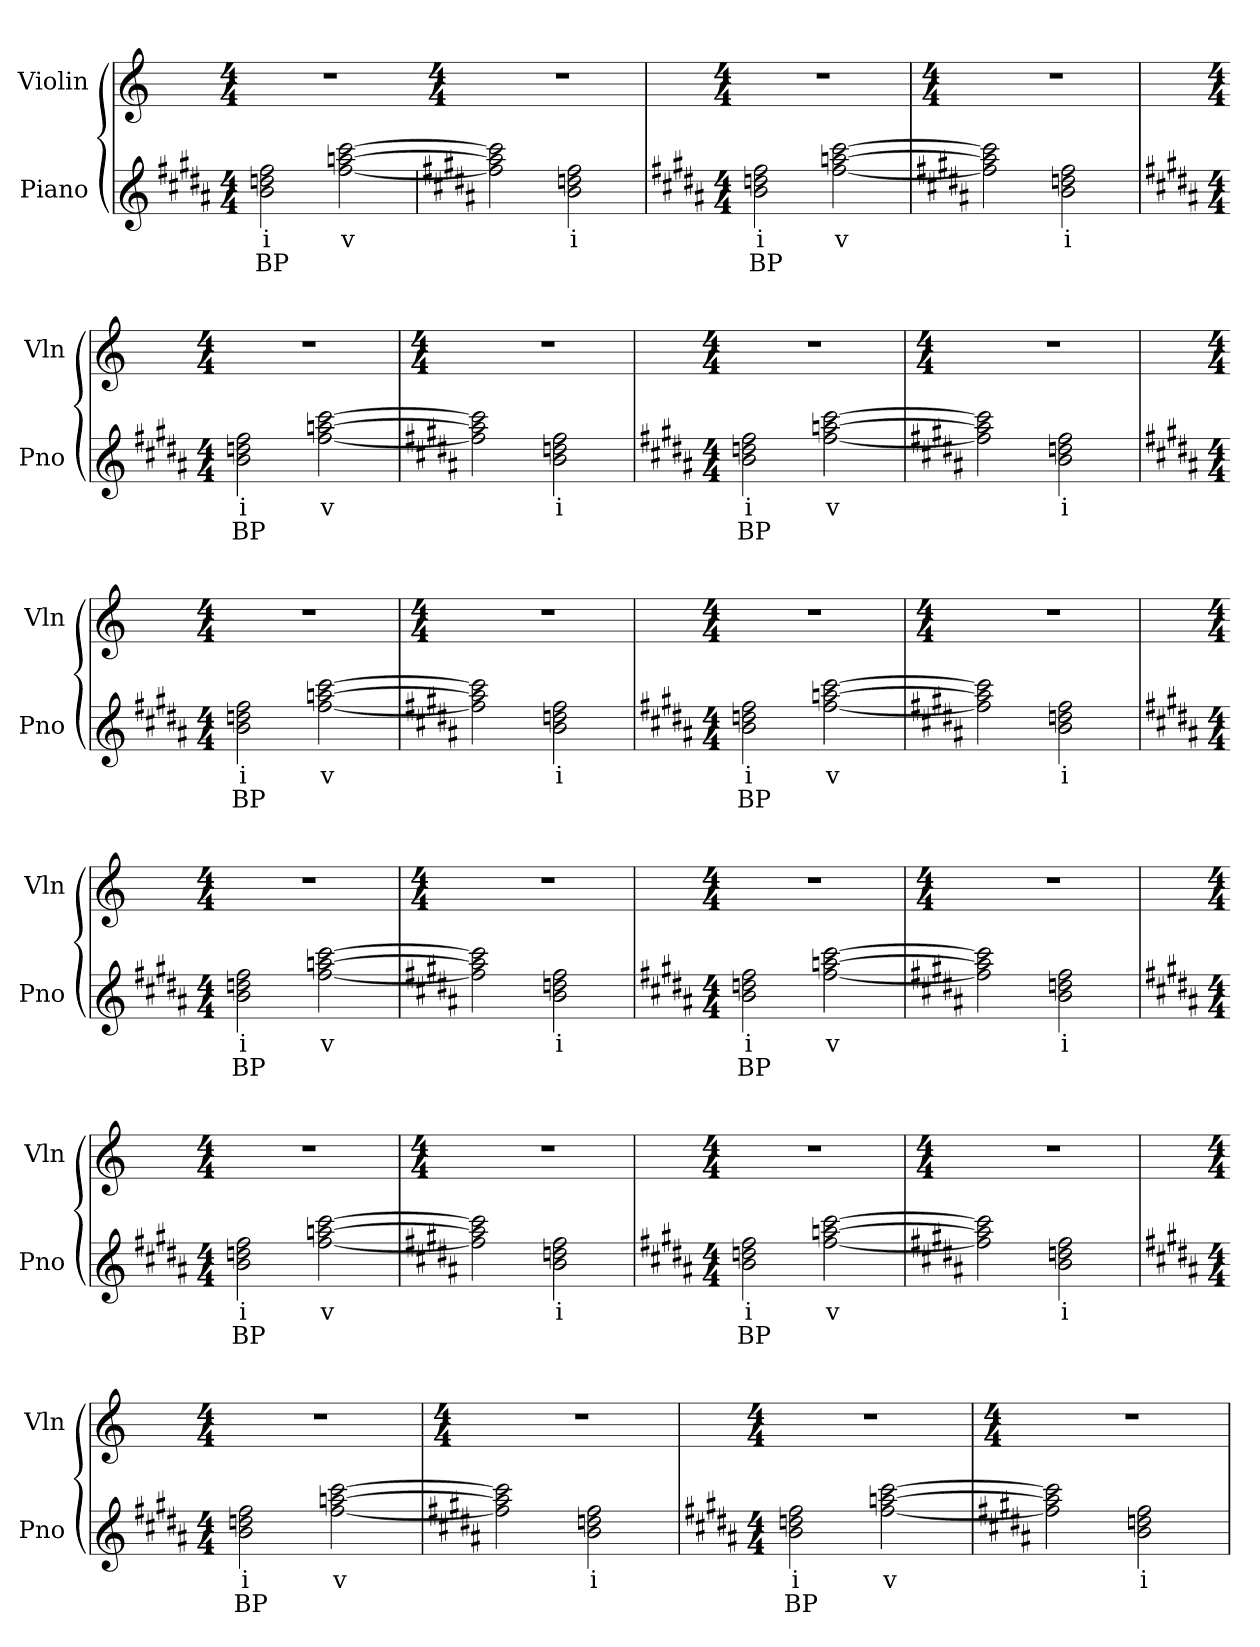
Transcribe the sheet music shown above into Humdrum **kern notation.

**kern	**text	**text	**kern
*part2	*part2	*part2	*part1
*staff2	*staff2	*staff2	*staff1
*I"Piano	*	*	*I"Violin
*I'Pno	*	*	*I'Vln
*	*	*	*clefG2
*k[f#c#g#d#a#]	*	*	*
*B:	*	*	*
*M4/4	*	*	*M4/4
=1	=1	=1	=1
2b 2ddn 2ff#	i	BP	1r
[2ff# [2aan [2ccc#	v	.	.
=1	==1	==1	==1
*k[f#c#g#d#a#]	*	*	*
*B:	*	*	*
*	*	*	*M4/4
2ff#] 2aan] 2ccc#]	.	.	1r
2b 2ddn 2ff#	i	.	.
=1	=1	=1	=1
*k[f#c#g#d#a#]	*	*	*
*B:	*	*	*
*M4/4	*	*	*M4/4
2b 2ddn 2ff#	i	BP	1r
[2ff# [2aan [2ccc#	v	.	.
=1	=1	=1	=1
*k[f#c#g#d#a#]	*	*	*
*B:	*	*	*
*	*	*	*M4/4
2ff#] 2aan] 2ccc#]	.	.	1r
2b 2ddn 2ff#	i	.	.
=1	=1	=1	=1
*k[f#c#g#d#a#]	*	*	*
*B:	*	*	*
*M4/4	*	*	*M4/4
2b 2ddn 2ff#	i	BP	1r
[2ff# [2aan [2ccc#	v	.	.
=1	=1	=1	=1
*k[f#c#g#d#a#]	*	*	*
*B:	*	*	*
*	*	*	*M4/4
2ff#] 2aan] 2ccc#]	.	.	1r
2b 2ddn 2ff#	i	.	.
=1	=1	=1	=1
*k[f#c#g#d#a#]	*	*	*
*B:	*	*	*
*M4/4	*	*	*M4/4
2b 2ddn 2ff#	i	BP	1r
[2ff# [2aan [2ccc#	v	.	.
=1	=1	=1	=1
*k[f#c#g#d#a#]	*	*	*
*B:	*	*	*
*	*	*	*M4/4
2ff#] 2aan] 2ccc#]	.	.	1r
2b 2ddn 2ff#	i	.	.
=1	=1	=1	=1
*k[f#c#g#d#a#]	*	*	*
*B:	*	*	*
*M4/4	*	*	*M4/4
2b 2ddn 2ff#	i	BP	1r
[2ff# [2aan [2ccc#	v	.	.
=1	=1	=1	=1
*k[f#c#g#d#a#]	*	*	*
*B:	*	*	*
*	*	*	*M4/4
2ff#] 2aan] 2ccc#]	.	.	1r
2b 2ddn 2ff#	i	.	.
=1	=1	=1	=1
*k[f#c#g#d#a#]	*	*	*
*B:	*	*	*
*M4/4	*	*	*M4/4
2b 2ddn 2ff#	i	BP	1r
[2ff# [2aan [2ccc#	v	.	.
=1	=1	=1	=1
*k[f#c#g#d#a#]	*	*	*
*B:	*	*	*
*	*	*	*M4/4
2ff#] 2aan] 2ccc#]	.	.	1r
2b 2ddn 2ff#	i	.	.
=1	=1	=1	=1
*k[f#c#g#d#a#]	*	*	*
*B:	*	*	*
*M4/4	*	*	*M4/4
2b 2ddn 2ff#	i	BP	1r
[2ff# [2aan [2ccc#	v	.	.
=1	=1	=1	=1
*k[f#c#g#d#a#]	*	*	*
*B:	*	*	*
*	*	*	*M4/4
2ff#] 2aan] 2ccc#]	.	.	1r
2b 2ddn 2ff#	i	.	.
=1	=1	=1	=1
*k[f#c#g#d#a#]	*	*	*
*B:	*	*	*
*M4/4	*	*	*M4/4
2b 2ddn 2ff#	i	BP	1r
[2ff# [2aan [2ccc#	v	.	.
=1	=1	=1	=1
*k[f#c#g#d#a#]	*	*	*
*B:	*	*	*
*	*	*	*M4/4
2ff#] 2aan] 2ccc#]	.	.	1r
2b 2ddn 2ff#	i	.	.
=1	=1	=1	=1
*k[f#c#g#d#a#]	*	*	*
*B:	*	*	*
*M4/4	*	*	*M4/4
2b 2ddn 2ff#	i	BP	1r
[2ff# [2aan [2ccc#	v	.	.
=1	=1	=1	=1
*k[f#c#g#d#a#]	*	*	*
*B:	*	*	*
*	*	*	*M4/4
2ff#] 2aan] 2ccc#]	.	.	1r
2b 2ddn 2ff#	i	.	.
=1	=1	=1	=1
*k[f#c#g#d#a#]	*	*	*
*B:	*	*	*
*M4/4	*	*	*M4/4
2b 2ddn 2ff#	i	BP	1r
[2ff# [2aan [2ccc#	v	.	.
=1	=1	=1	=1
*k[f#c#g#d#a#]	*	*	*
*B:	*	*	*
*	*	*	*M4/4
2ff#] 2aan] 2ccc#]	.	.	1r
2b 2ddn 2ff#	i	.	.
=1	=1	=1	=1
*k[f#c#g#d#a#]	*	*	*
*B:	*	*	*
*M4/4	*	*	*M4/4
2b 2ddn 2ff#	i	BP	1r
[2ff# [2aan [2ccc#	v	.	.
=1	=1	=1	=1
*k[f#c#g#d#a#]	*	*	*
*B:	*	*	*
*	*	*	*M4/4
2ff#] 2aan] 2ccc#]	.	.	1r
2b 2ddn 2ff#	i	.	.
=1	=1	=1	=1
*k[f#c#g#d#a#]	*	*	*
*B:	*	*	*
*M4/4	*	*	*M4/4
2b 2ddn 2ff#	i	BP	1r
[2ff# [2aan [2ccc#	v	.	.
=1	=1	=1	=1
*k[f#c#g#d#a#]	*	*	*
*B:	*	*	*
*	*	*	*M4/4
2ff#] 2aan] 2ccc#]	.	.	1r
2b 2ddn 2ff#	i	.	.
=	=	=	=
*-	*-	*-	*-
